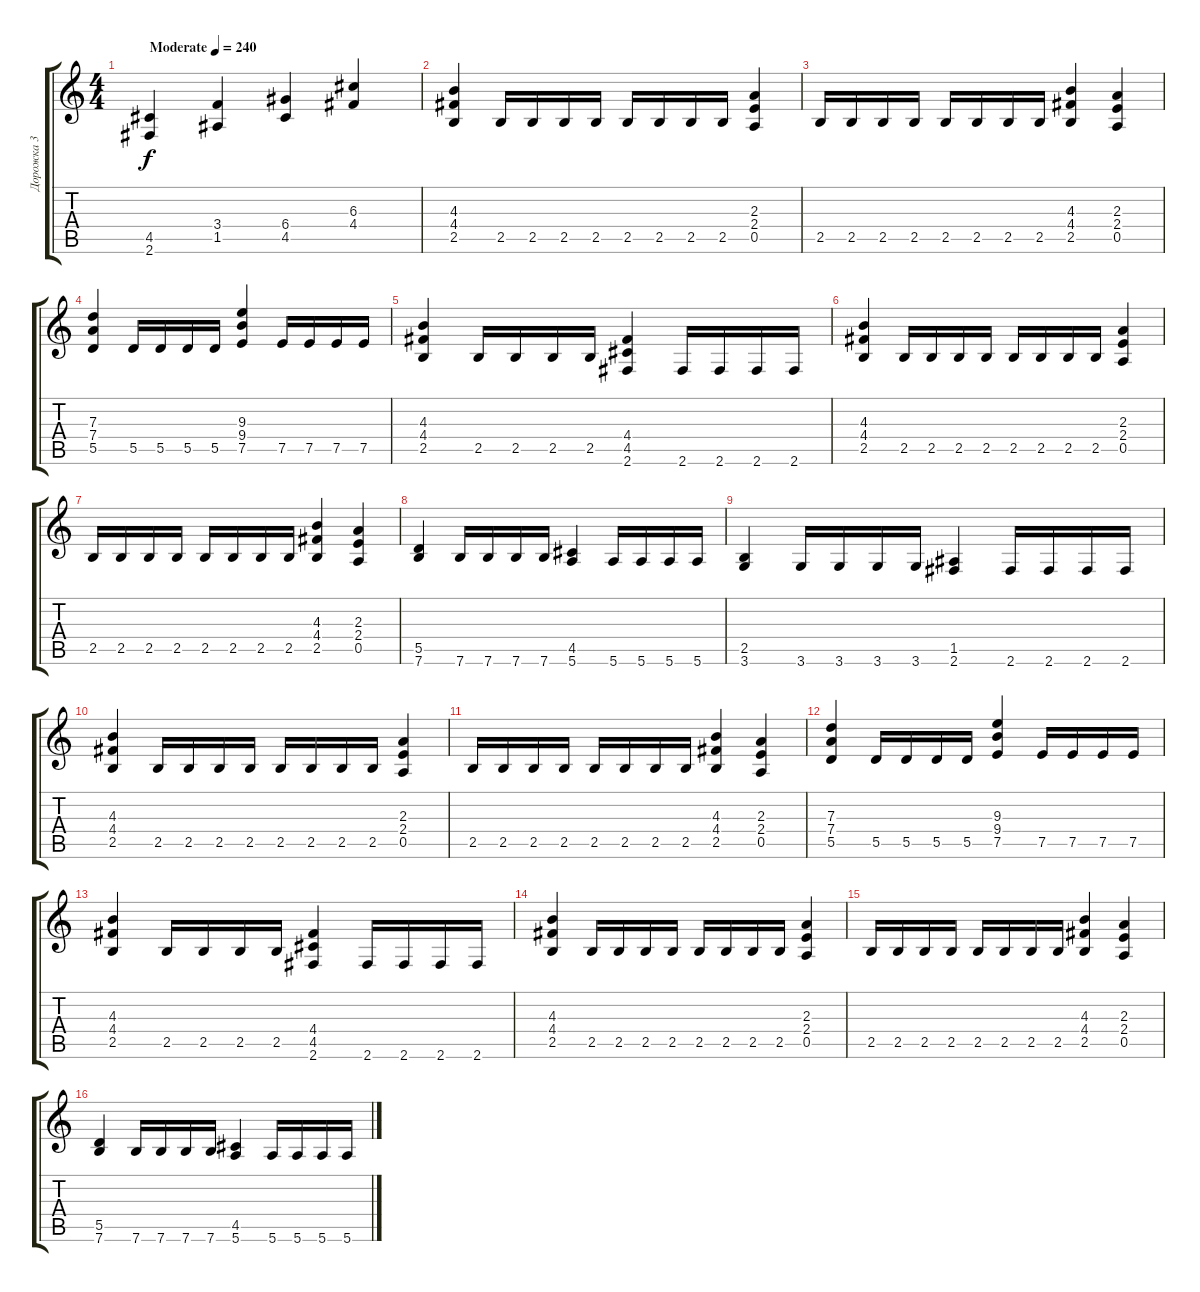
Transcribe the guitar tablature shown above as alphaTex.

\track ("Дорожка 3" "Дорожка 3") {instrument overdrivenguitar}
\staff {score tabs}
\tuning (E4 B3 G3 D3 A2 E2) {hide}
\ts (4 4)
\tempo (240 "Moderate")
\clef g2
\ks c
(4.5 2.6).4{dy f instrument overdrivenguitar} (3.4 1.5).4 (6.4 4.5).4 (6.3 4.4).4 |
(4.3 4.4 2.5).4 2.5.16 2.5.16 2.5.16 2.5.16 2.5.16 2.5.16 2.5.16 2.5.16 (2.3 2.4 0.5).4 |
2.5.16 2.5.16 2.5.16 2.5.16 2.5.16 2.5.16 2.5.16 2.5.16 (4.3 4.4 2.5).4 (2.3 2.4 0.5).4 |
(7.3 7.4 5.5).4 5.5.16 5.5.16 5.5.16 5.5.16 (9.3 9.4 7.5).4 7.5.16 7.5.16 7.5.16 7.5.16 |
(4.3 4.4 2.5).4 2.5.16 2.5.16 2.5.16 2.5.16 (4.4 4.5 2.6).4 2.6.16 2.6.16 2.6.16 2.6.16 |
(4.3 4.4 2.5).4 2.5.16 2.5.16 2.5.16 2.5.16 2.5.16 2.5.16 2.5.16 2.5.16 (2.3 2.4 0.5).4 |
2.5.16 2.5.16 2.5.16 2.5.16 2.5.16 2.5.16 2.5.16 2.5.16 (4.3 4.4 2.5).4 (2.3 2.4 0.5).4 |
(5.5 7.6).4 7.6.16 7.6.16 7.6.16 7.6.16 (4.5 5.6).4 5.6.16 5.6.16 5.6.16 5.6.16 |
(2.5 3.6).4 3.6.16 3.6.16 3.6.16 3.6.16 (1.5 2.6).4 2.6.16 2.6.16 2.6.16 2.6.16 |
(4.3 4.4 2.5).4 2.5.16 2.5.16 2.5.16 2.5.16 2.5.16 2.5.16 2.5.16 2.5.16 (2.3 2.4 0.5).4 |
2.5.16 2.5.16 2.5.16 2.5.16 2.5.16 2.5.16 2.5.16 2.5.16 (4.3 4.4 2.5).4 (2.3 2.4 0.5).4 |
(7.3 7.4 5.5).4 5.5.16 5.5.16 5.5.16 5.5.16 (9.3 9.4 7.5).4 7.5.16 7.5.16 7.5.16 7.5.16 |
(4.3 4.4 2.5).4 2.5.16 2.5.16 2.5.16 2.5.16 (4.4 4.5 2.6).4 2.6.16 2.6.16 2.6.16 2.6.16 |
(4.3 4.4 2.5).4 2.5.16 2.5.16 2.5.16 2.5.16 2.5.16 2.5.16 2.5.16 2.5.16 (2.3 2.4 0.5).4 |
2.5.16 2.5.16 2.5.16 2.5.16 2.5.16 2.5.16 2.5.16 2.5.16 (4.3 4.4 2.5).4 (2.3 2.4 0.5).4 |
(5.5 7.6).4 7.6.16 7.6.16 7.6.16 7.6.16 (4.5 5.6).4 5.6.16 5.6.16 5.6.16 5.6.16
